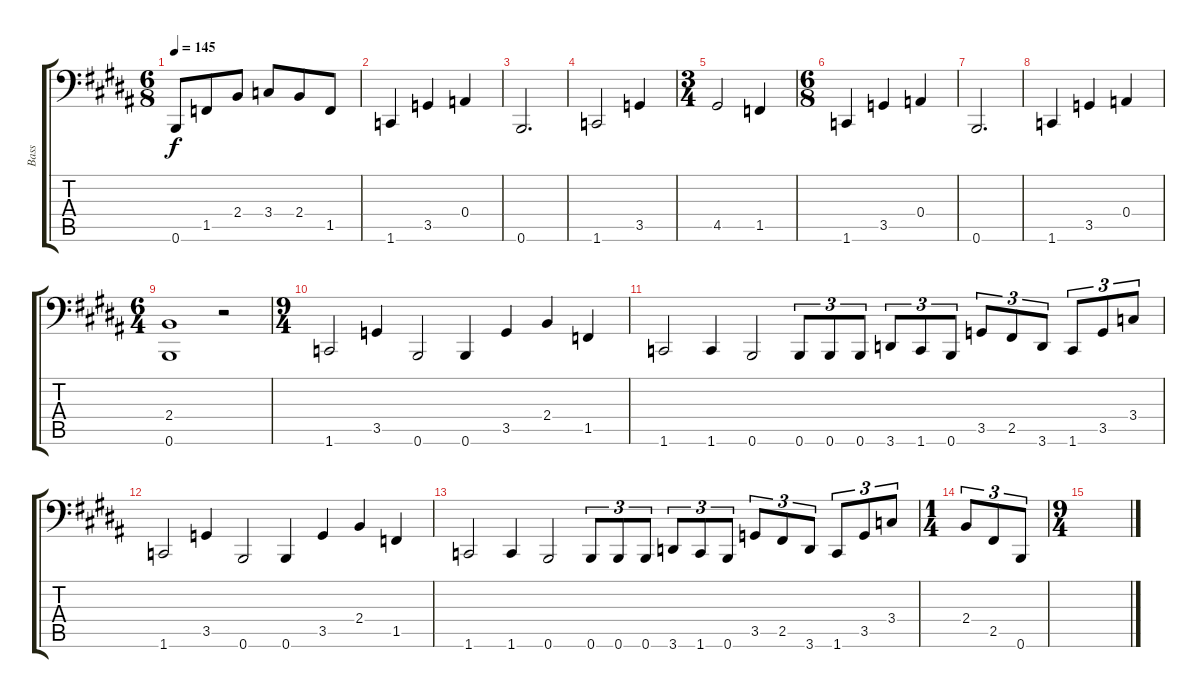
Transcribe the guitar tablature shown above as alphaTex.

\track ("Bass" "Bass") {instrument electricbassfinger}
\staff {score tabs}
\tuning (C3 G2 D2 A1 E1 B0) {hide}
\ts (6 8)
\tempo 145
\clef f4
\ks g#minor
0.6.8{dy f} 1.5.8 2.4.8 3.4.8 2.4.8 1.5.8 |
1.6.4 3.5.4 0.4.4 |
0.6.2{d} |
1.6.2 3.5.4 |
\ts (3 4)
4.5.2 1.5.4 |
\ts (6 8)
1.6.4 3.5.4 0.4.4 |
0.6.2{d} |
1.6.4 3.5.4 0.4.4 |
\ts (6 4)
(2.4 0.6).1 r.2 |
\ts (9 4)
1.6.2 3.5.4 0.6.2 0.6.4 3.5.4 2.4.4 1.5.4 |
1.6.2 1.6.4 0.6.2 0.6.8{tu (3 2)} 0.6.8{tu (3 2)} 0.6.8{tu (3 2)} 3.6.8{tu (3 2)} 1.6.8{tu (3 2)} 0.6.8{tu (3 2)} 3.5.8{tu (3 2)} 2.5.8{tu (3 2)} 3.6.8{tu (3 2)} 1.6.8{tu (3 2)} 3.5.8{tu (3 2)} 3.4.8{tu (3 2)} |
1.6.2 3.5.4 0.6.2 0.6.4 3.5.4 2.4.4 1.5.4 |
1.6.2 1.6.4 0.6.2 0.6.8{tu (3 2)} 0.6.8{tu (3 2)} 0.6.8{tu (3 2)} 3.6.8{tu (3 2)} 1.6.8{tu (3 2)} 0.6.8{tu (3 2)} 3.5.8{tu (3 2)} 2.5.8{tu (3 2)} 3.6.8{tu (3 2)} 1.6.8{tu (3 2)} 3.5.8{tu (3 2)} 3.4.8{tu (3 2)} |
\ts (1 4)
2.4.8{tu (3 2)} 2.5.8{tu (3 2)} 0.6.8{tu (3 2)} |
\ts (9 4)
